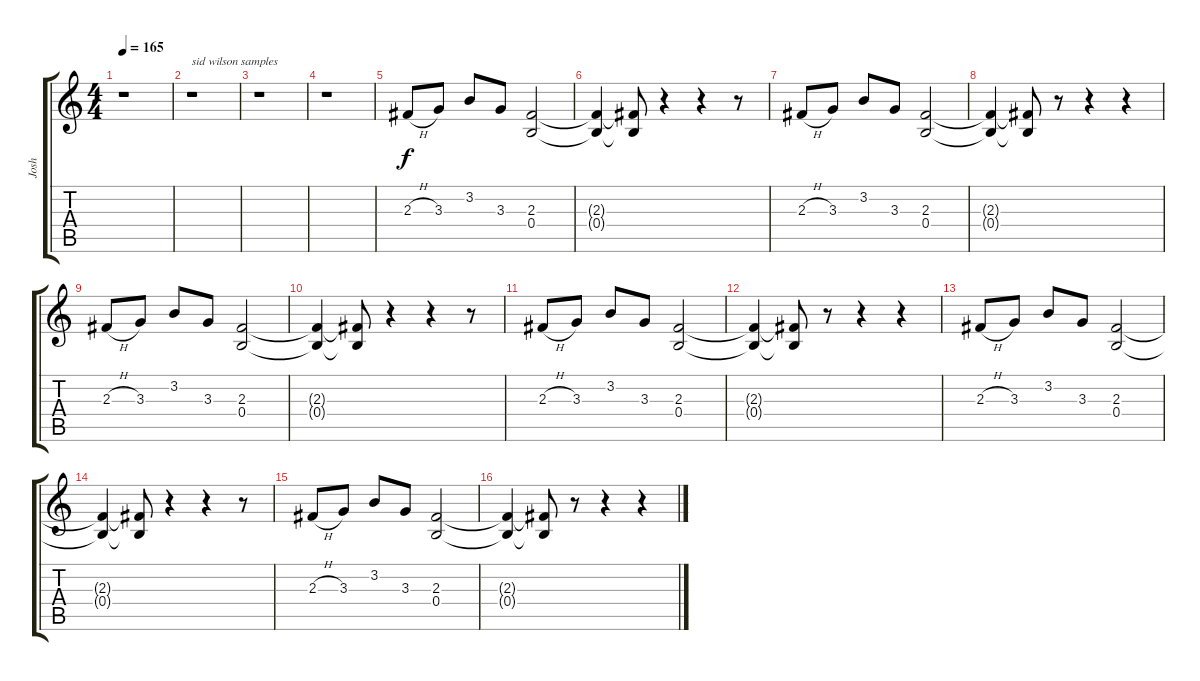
\track ("Josh" "Josh") {instrument overdrivenguitar}
\staff {score tabs}
\tuning (Db4 Ab3 E3 B2 Gb2 B1) {hide}
\ts (4 4)
\tempo 165
\clef g2
\ks c
r.1{dy f instrument overdrivenguitar} |
r.1{txt "sid wilson samples"} |
r.1 |
r.1 |
2.3{h}.8 3.3.8 3.2.8 3.3.8 (2.3 0.4).2 |
(2.3{t} 0.4{t}).4 (2.3{t} 0.4{t}).8 r.4 r.4 r.8 |
2.3{h}.8 3.3.8 3.2.8 3.3.8 (2.3 0.4).2 |
(2.3{t} 0.4{t}).4 (2.3{t} 0.4{t}).8 r.8 r.4 r.4 |
2.3{h}.8 3.3.8 3.2.8 3.3.8 (2.3 0.4).2 |
(2.3{t} 0.4{t}).4 (2.3{t} 0.4{t}).8 r.4 r.4 r.8 |
2.3{h}.8 3.3.8 3.2.8 3.3.8 (2.3 0.4).2 |
(2.3{t} 0.4{t}).4 (2.3{t} 0.4{t}).8 r.8 r.4 r.4 |
2.3{h}.8 3.3.8 3.2.8 3.3.8 (2.3 0.4).2 |
(2.3{t} 0.4{t}).4 (2.3{t} 0.4{t}).8 r.4 r.4 r.8 |
2.3{h}.8 3.3.8 3.2.8 3.3.8 (2.3 0.4).2 |
(2.3{t} 0.4{t}).4 (2.3{t} 0.4{t}).8 r.8 r.4 r.4
